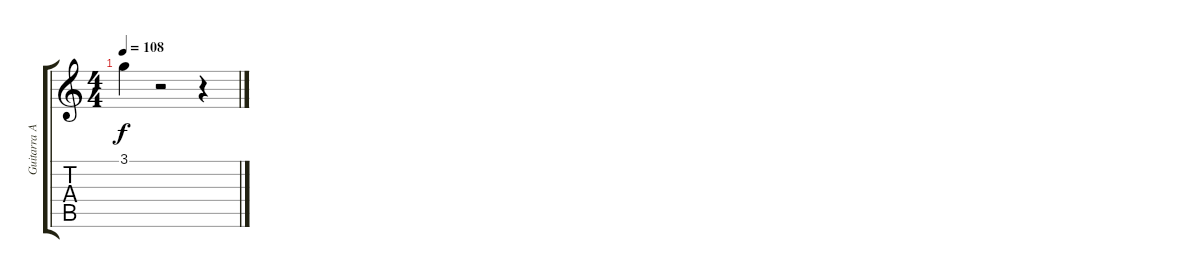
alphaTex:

\track ("Guitarra Acustica" "Guitarra A") {instrument acousticguitarnylon}
\staff {score tabs}
\tuning (E4 B3 G3 D3 A2 E2) {hide}
\ts (4 4)
\tempo 108
\clef g2
\ks c
3.1{t}.4{dy f} r.2 r.4
